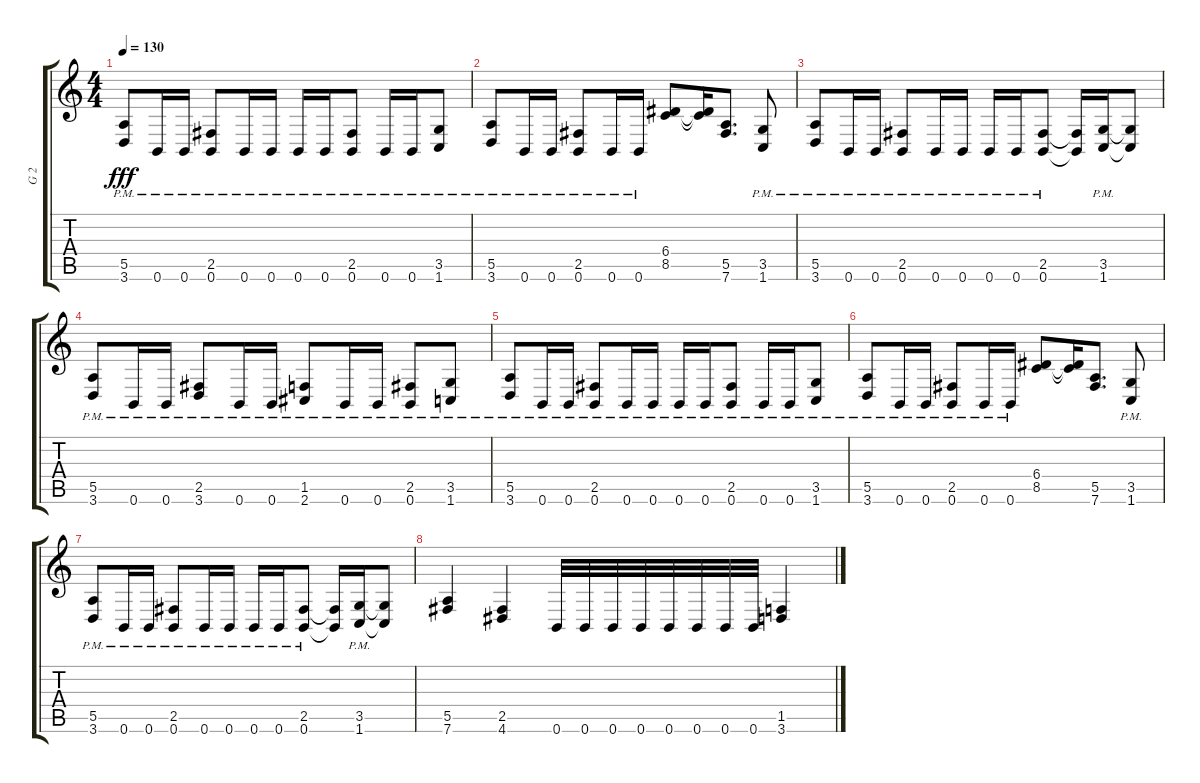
\track ("G 2" "G 2") {instrument distortionguitar}
\staff {score tabs}
\tuning (B3 Gb3 D3 A2 E2 B1) {hide}
\ts (4 4)
\tempo 130
\clef g2
\ks c
(5.5{pm} 3.6{pm}).8{dy fff} 0.6{pm}.16 0.6{pm}.16 (2.5{pm} 0.6{pm}).8 0.6{pm}.16 0.6{pm}.16 0.6{pm}.16 0.6{pm}.16 (2.5{pm} 0.6{pm}).8 0.6{pm}.16 0.6{pm}.16 (3.5{pm} 1.6{pm}).8 |
(5.5{pm} 3.6{pm}).8 0.6{pm}.16 0.6{pm}.16 (2.5{pm} 0.6{pm}).8 0.6{pm}.16 0.6{pm}.16 (6.4 8.5).8 (6.4{t} 8.5{t}).16 (5.5 7.6).8{d} (3.5{pm} 1.6{pm}).8 |
(5.5{pm} 3.6{pm}).8 0.6{pm}.16 0.6{pm}.16 (2.5{pm} 0.6{pm}).8 0.6{pm}.16 0.6{pm}.16 0.6{pm}.16 0.6{pm}.16 (2.5{pm} 0.6{pm}).8 (2.5{t} 0.6{t}).16 (3.5{pm} 1.6{pm}).16 (3.5{t} 1.6{t}).8 |
(5.5{pm} 3.6{pm}).8 0.6{pm}.16 0.6{pm}.16 (2.5{pm} 3.6{pm}).8 0.6{pm}.16 0.6{pm}.16 (1.5{pm} 2.6{pm}).8 0.6{pm}.16 0.6{pm}.16 (2.5{pm} 0.6{pm}).8 (3.5{pm} 1.6{pm}).8 |
(5.5{pm} 3.6{pm}).8 0.6{pm}.16 0.6{pm}.16 (2.5{pm} 0.6{pm}).8 0.6{pm}.16 0.6{pm}.16 0.6{pm}.16 0.6{pm}.16 (2.5{pm} 0.6{pm}).8 0.6{pm}.16 0.6{pm}.16 (3.5{pm} 1.6{pm}).8 |
(5.5{pm} 3.6{pm}).8 0.6{pm}.16 0.6{pm}.16 (2.5{pm} 0.6{pm}).8 0.6{pm}.16 0.6{pm}.16 (6.4 8.5).8 (6.4{t} 8.5{t}).16 (5.5 7.6).8{d} (3.5{pm} 1.6{pm}).8 |
(5.5{pm} 3.6{pm}).8 0.6{pm}.16 0.6{pm}.16 (2.5{pm} 0.6{pm}).8 0.6{pm}.16 0.6{pm}.16 0.6{pm}.16 0.6{pm}.16 (2.5{pm} 0.6{pm}).8 (2.5{t} 0.6{t}).16 (3.5{pm} 1.6{pm}).16 (3.5{t} 1.6{t}).8 |
(5.5 7.6).4 (2.5 4.6).4 0.6.32 0.6.32 0.6.32 0.6.32 0.6.32 0.6.32 0.6.32 0.6.32 (1.5 3.6).4
